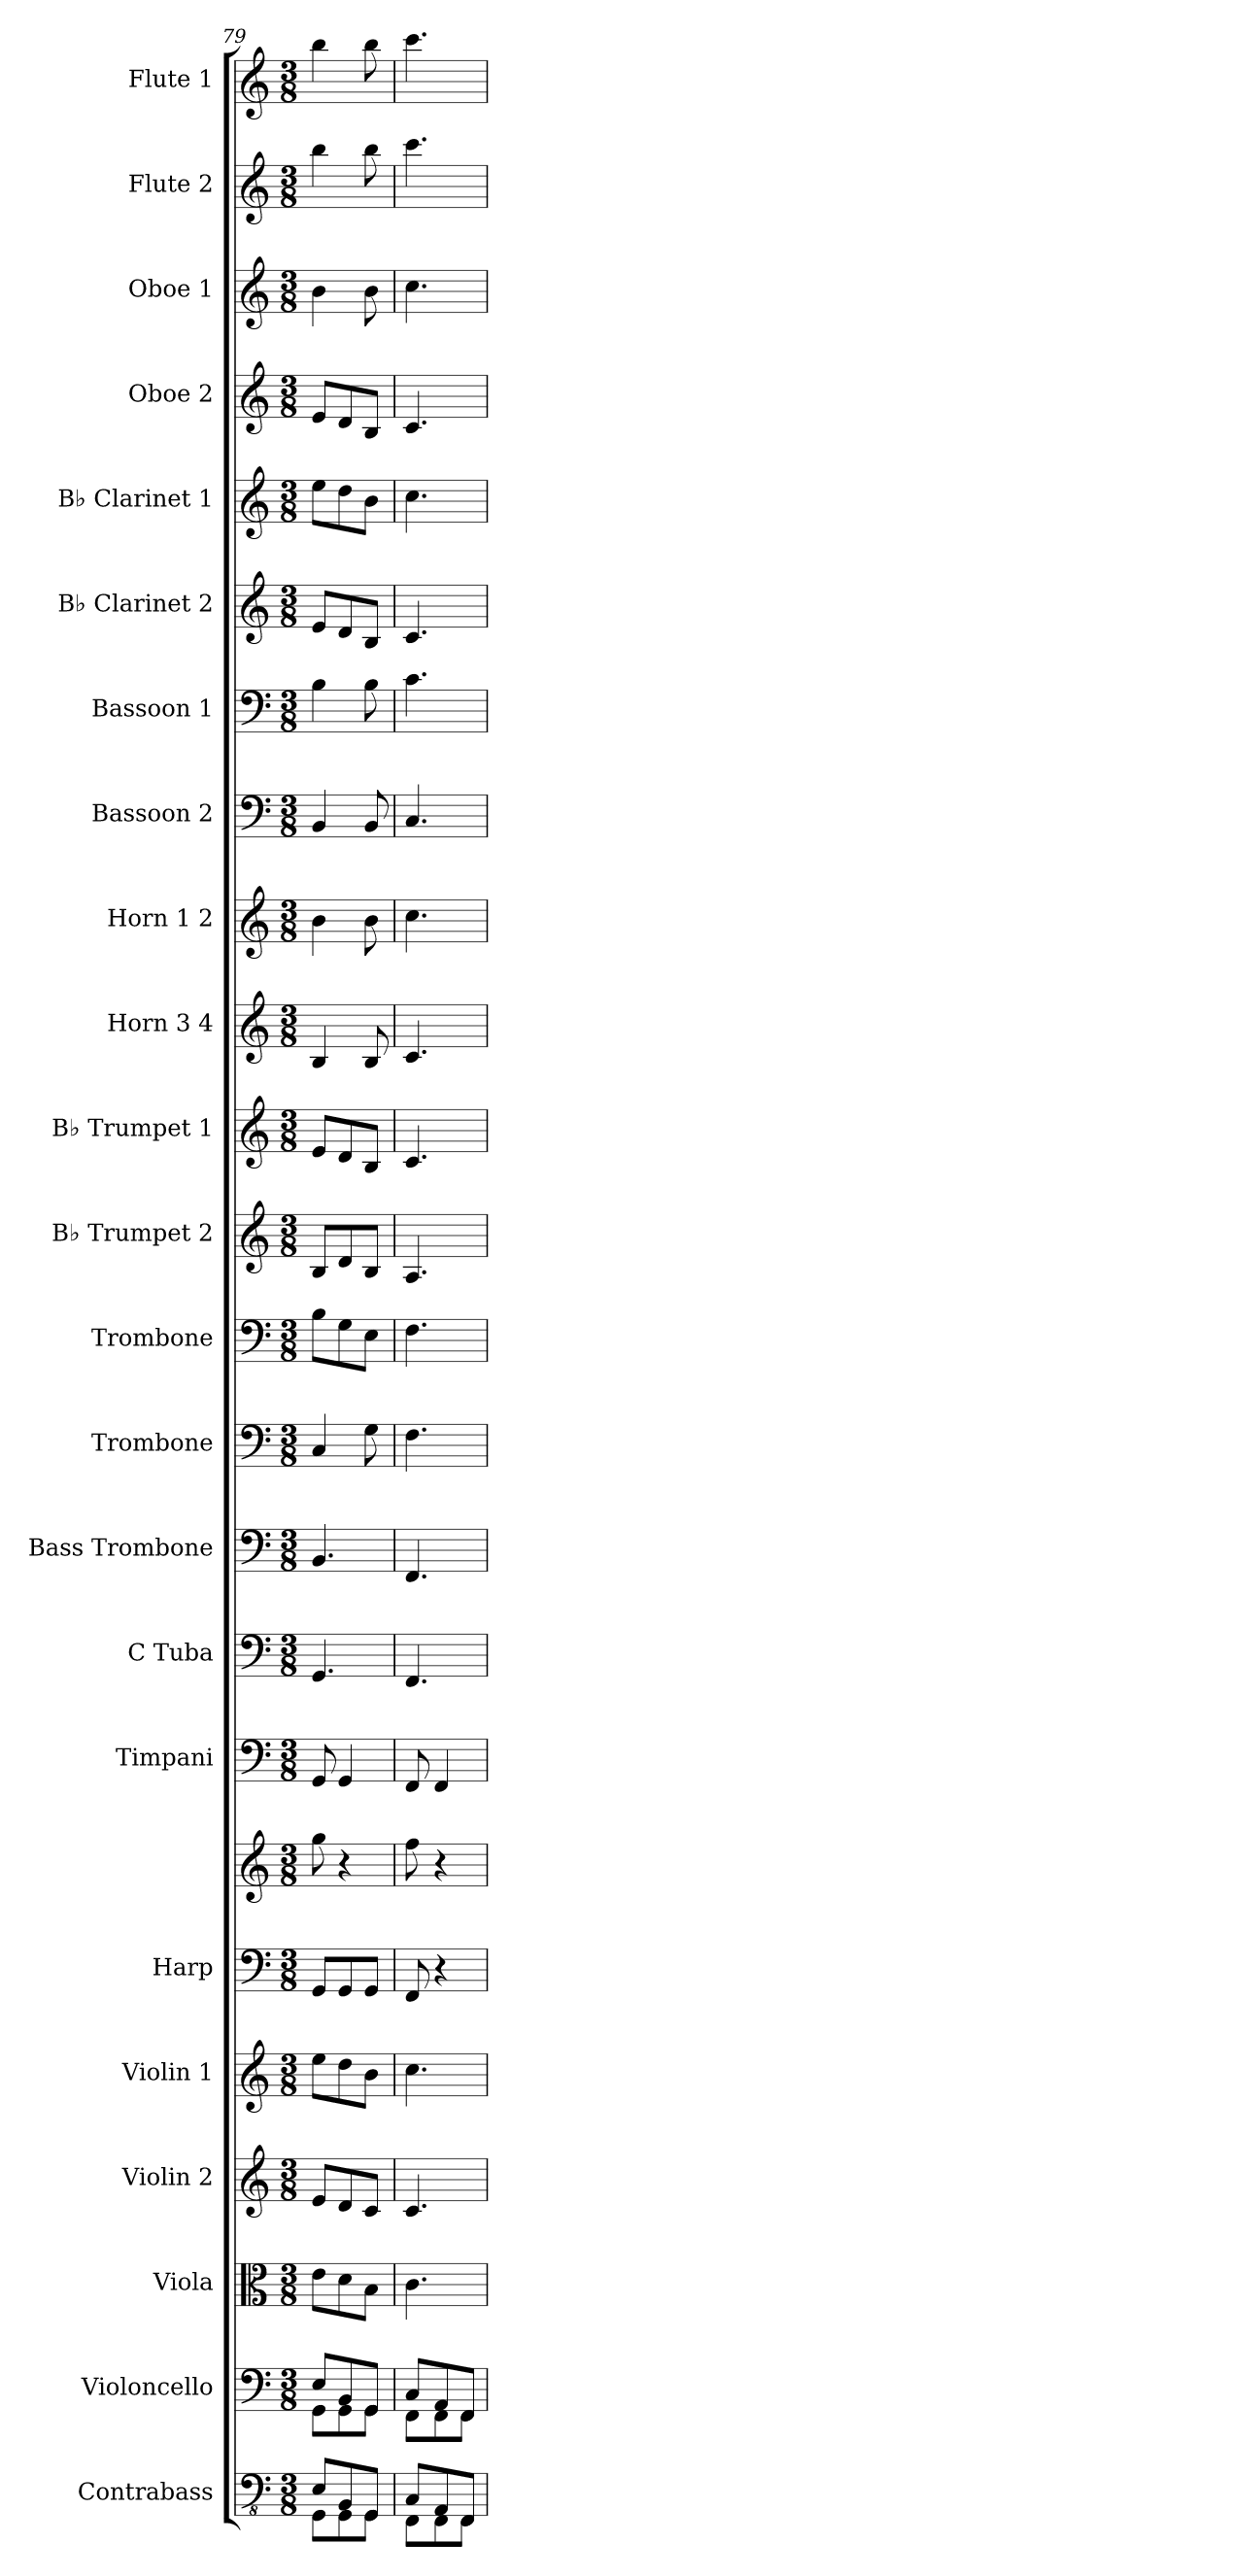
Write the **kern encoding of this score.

**kern	**kern	**kern	**kern	**kern	**kern	**kern	**kern	**kern	**kern	**kern	**kern	**kern	**kern	**kern	**kern	**kern	**kern	**kern	**kern	**kern	**kern	**kern	**kern
*part23	*part22	*part21	*part20	*part19	*part18	*part18	*part17	*part16	*part15	*part14	*part13	*part12	*part11	*part10	*part9	*part8	*part7	*part6	*part5	*part4	*part3	*part2	*part1
*staff24	*staff23	*staff22	*staff21	*staff20	*staff19	*staff18	*staff17	*staff16	*staff15	*staff14	*staff13	*staff12	*staff11	*staff10	*staff9	*staff8	*staff7	*staff6	*staff5	*staff4	*staff3	*staff2	*staff1
*I"Contrabass	*I"Violoncello	*I"Viola	*I"Violin 2	*I"Violin 1	*I"Harp	*	*I"Timpani	*I"C Tuba	*I"Bass Trombone	*I"Trombone	*I"Trombone	*I"B♭ Trumpet 2	*I"B♭ Trumpet 1	*I"Horn 3 4	*I"Horn 1 2	*I"Bassoon 2	*I"Bassoon 1	*I"B♭ Clarinet 2	*I"B♭ Clarinet 1	*I"Oboe 2	*I"Oboe 1	*I"Flute 2	*I"Flute 1
*I'Cbs.	*I'Vlc.	*I'Vla.	*I'Vln. 2	*I'Vln. 1	*I'Hrp.	*	*I'Timp.	*I'C Tu.	*I'B. Trb.	*I'Trb.	*I'Trb.	*I'B♭ Tpt. 2	*I'B♭ Tpt. 1	*I'Hn. 3 4	*I'Hn. 1 2	*I'Bsn. 2	*I'Bsn. 1	*I'B♭ Cl. 2	*I'B♭ Cl. 1	*I'Ob. 2	*I'Ob. 1	*I'Fl. 2	*I'Fl. 1
*clefFv4	*clefF4	*clefC3	*clefG2	*clefG2	*clefF4	*clefG2	*clefF4	*clefF4	*clefF4	*clefF4	*clefF4	*clefG2	*clefG2	*clefG2	*clefG2	*clefF4	*clefF4	*clefG2	*clefG2	*clefG2	*clefG2	*clefG2	*clefG2
*	*	*	*	*	*	*	*	*	*	*	*	*ITrd1c2	*ITrd1c2	*ITrd4c7	*ITrd4c7	*	*	*ITrd1c2	*ITrd1c2	*	*	*	*
*k[]	*k[]	*k[]	*k[]	*k[]	*k[]	*k[]	*k[]	*k[]	*k[]	*k[]	*k[]	*k[b-e-]	*k[b-e-]	*k[b-]	*k[b-]	*k[]	*k[]	*k[b-e-]	*k[b-e-]	*k[]	*k[]	*k[]	*k[]
*C:	*C:	*C:	*C:	*C:	*C:	*C:	*C:	*C:	*C:	*C:	*C:	*B-:	*B-:	*F:	*F:	*C:	*C:	*B-:	*B-:	*C:	*C:	*C:	*C:
*M3/8	*M3/8	*M3/8	*M3/8	*M3/8	*M3/8	*M3/8	*M3/8	*M3/8	*M3/8	*M3/8	*M3/8	*M3/8	*M3/8	*M3/8	*M3/8	*M3/8	*M3/8	*M3/8	*M3/8	*M3/8	*M3/8	*M3/8	*M3/8
=79	=79	=79	=79	=79	=79	=79	=79	=79	=79	=79	=79	=79	=79	=79	=79	=79	=79	=79	=79	=79	=79	=79	=79
*^	*^	*	*	*	*	*	*	*	*	*	*	*	*	*	*	*	*	*	*	*	*	*	*
8EE/L	8GGG\L	8E/L	8GG\L	8e\L	8e/L	8ee\L	8GG/L	8gg\	8GG/	4.GG/	4.BB/	4C/	8B\L	8A/L	8d/L	4E/	4e\	4BB/	4B\	8d/L	8dd\L	8e/L	4b\	4bb\	4bb\
8BBB/	8GGG\	8BB/	8GG\	8d\	8d/	8dd\	8GG/	4r	4GG/	.	.	.	8G\	8c/	8c/	.	.	.	.	8c/	8cc\	8d/	.	.	.
8GGG/J	8GGG\J	8GG/J	8GG\J	8B\J	8c/J	8b\J	8GG/J	.	.	.	.	8G\	8E\J	8A/J	8A/J	8E/	8e\	8BB/	8B\	8A/J	8a\J	8B/J	8b\	8bb\	8bb\
=80	=80	=80	=80	=80	=80	=80	=80	=80	=80	=80	=80	=80	=80	=80	=80	=80	=80	=80	=80	=80	=80	=80	=80	=80	=80
8CC/L	8FFF\L	8C/L	8FF\L	4.c\	4.c/	4.cc\	8FF/	8ff\	8FF/	4.FF/	4.FF/	4.F\	4.F\	4.G/	4.B-/	4.F/	4.f\	4.C/	4.c\	4.B-/	4.b-\	4.c/	4.cc\	4.ccc\	4.ccc\
8AAA/	8FFF\	8AA/	8FF\	.	.	.	4r	4r	4FF/	.	.	.	.	.	.	.	.	.	.	.	.	.	.	.	.
8FFF/J	8FFF\J	8FF/J	8FF\J	.	.	.	.	.	.	.	.	.	.	.	.	.	.	.	.	.	.	.	.	.	.
*v	*v	*	*	*	*	*	*	*	*	*	*	*	*	*	*	*	*	*	*	*	*	*	*	*	*
*	*v	*v	*	*	*	*	*	*	*	*	*	*	*	*	*	*	*	*	*	*	*	*	*	*
=	=	=	=	=	=	=	=	=	=	=	=	=	=	=	=	=	=	=	=	=	=	=	=
*-	*-	*-	*-	*-	*-	*-	*-	*-	*-	*-	*-	*-	*-	*-	*-	*-	*-	*-	*-	*-	*-	*-	*-
